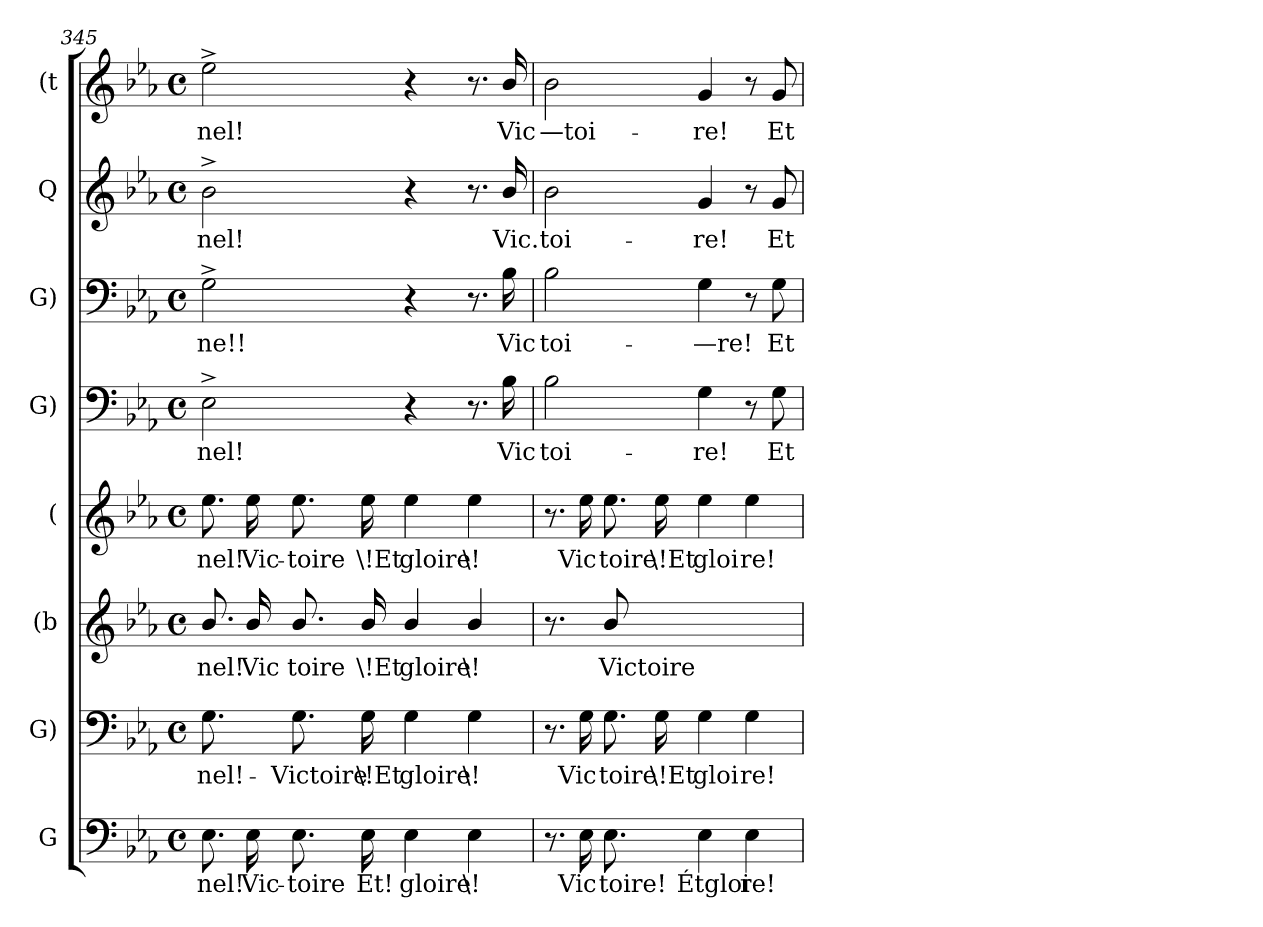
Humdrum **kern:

**kern	**text	**kern	**text	**kern	**text	**kern	**text	**kern	**text	**kern	**text	**kern	**text	**kern	**text
*part8	*part8	*part7	*part7	*part6	*part6	*part5	*part5	*part4	*part4	*part3	*part3	*part2	*part2	*part1	*part1
*staff8	*staff8	*staff7	*staff7	*staff6	*staff6	*staff5	*staff5	*staff4	*staff4	*staff3	*staff3	*staff2	*staff2	*staff1	*staff1
*I"G	*	*I"G)	*	*I"(b	*	*I"(	*	*I"G)	*	*I"G)	*	*I"Q	*	*I"(t	*
*clefF4	*	*clefF4	*	*clefG2	*	*clefG2	*	*clefF4	*	*clefF4	*	*clefG2	*	*clefG2	*
*k[b-e-a-]	*	*k[b-e-a-]	*	*k[b-e-a-]	*	*k[b-e-a-]	*	*k[b-e-a-]	*	*k[b-e-a-]	*	*k[b-e-a-]	*	*k[b-e-a-]	*
*M4/4	*	*M4/4	*	*M4/4	*	*M4/4	*	*M4/4	*	*M4/4	*	*M4/4	*	*M4/4	*
*met(c)	*	*met(c)	*	*met(c)	*	*met(c)	*	*met(c)	*	*met(c)	*	*met(c)	*	*met(c)	*
=345	=345	=345	=345	=345	=345	=345	=345	=345	=345	=345	=345	=345	=345	=345	=345
8.E-i\	nel!	8.Gi\	nel!-	8.b-i/	nel!	8.ee-i\	nel!	2E-^>i\	nel!	2G^>i\	ne!!	2b-^>i\	nel!	2ee-^>i\	nel!
16E-i\	Vic-	16ryy	.	16b-i/	Vic	16ee-i\	Vic-	.	.	.	.	.	.	.	.
8.E-i\	toire	8.Gi\	Victoire	8.b-i/	toire	8.ee-i\	toire	.	.	.	.	.	.	.	.
16E-i\	Et!	16Gi\	\!Et	16b-i/	\!Et	16ee-i\	\!Et	.	.	.	.	.	.	.	.
4E-i\	gloire	4Gi\	gloire	4b-i/	gloire	4ee-i\	gloire	4r	.	4r	.	4r	.	4r	.
4E-i\	\!	4Gi\	\!	4b-i/	\!	4ee-i\	\!	8.r	.	8.r	.	8.r	.	8.r	.
.	.	.	.	.	.	.	.	16B-i\	Vic	16B-i\	Vic	16b-i/	Vic.	16b-i/	Vic
!!LO:LB:g=z
=346	=346	=346	=346	=346	=346	=346	=346	=346	=346	=346	=346	=346	=346	=346	=346
8.r	.	8.r	.	8.r	.	8.r	.	2B-i\	toi-	2B-i\	toi-	2b-i\	toi-	2b-i\	—toi-
16E-i\	Vic	16Gi\	Vic	16ryy	.	16ee-i\	Vic	.	.	.	.	.	.	.	.
8.E-i\	toire!	8.Gi\	toire	8b-i/	Victoire	8.ee-i\	toire	.	.	.	.	.	.	.	.
.	.	.	.	2ryy	.	.	.	.	.	.	.	.	.	.	.
16ryy	.	16Gi\	\!Et	.	.	16ee-i\	\!Et	.	.	.	.	.	.	.	.
4E-i\	Étgloi	4Gi\	gloi	.	.	4ee-i\	gloi	4Gi\	re!	4Gi\	—re!	4gi/	re!	4gi/	re!
4E-i\	re!	4Gi\	re!	.	.	4ee-i\	re!	8r	.	8r	.	8r	.	8r	.
.	.	.	.	8ryy	.	.	.	8Gi\	Et	8Gi\	Et	8gi/	Et	8gi/	Et
=	=	=	=	=	=	=	=	=	=	=	=	=	=	=	=
*-	*-	*-	*-	*-	*-	*-	*-	*-	*-	*-	*-	*-	*-	*-	*-
